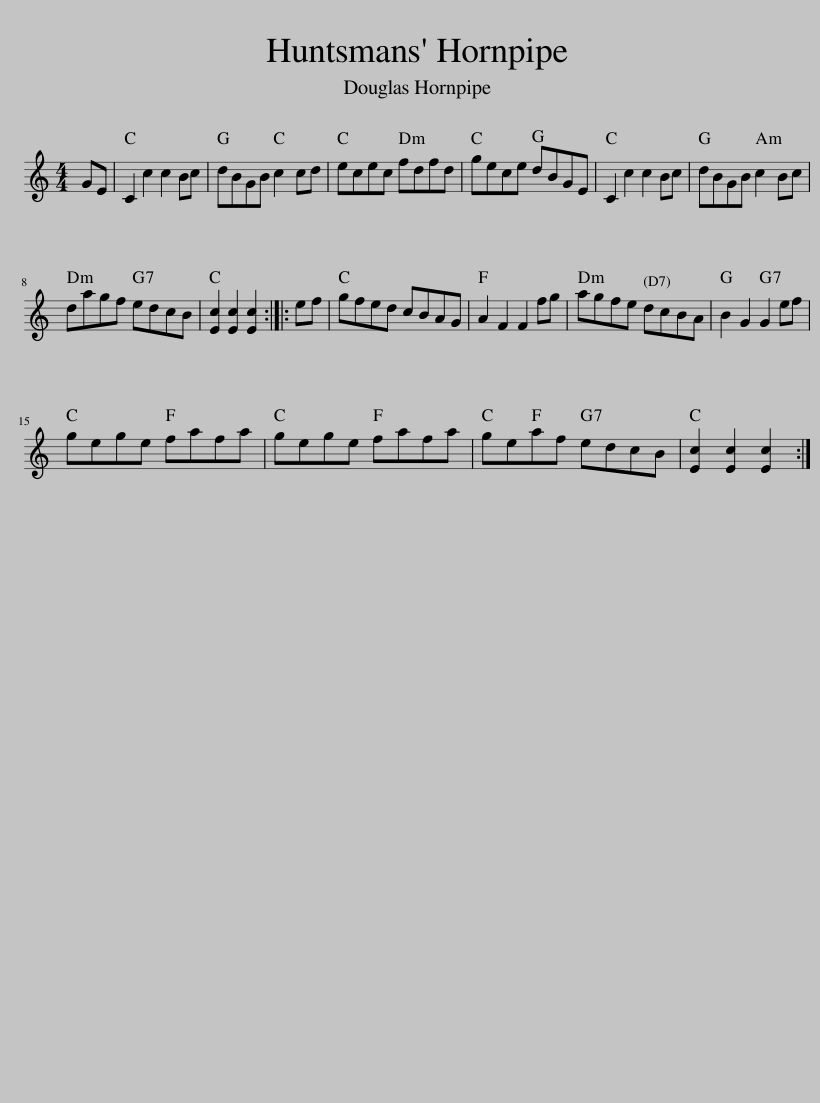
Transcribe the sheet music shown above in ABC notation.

X:1
L:1/8
M:4/4
I:linebreak $
K:C
V:1 treble
V:1
 GE | C2 c2 c2 Bc | dBGB c2 cd | ecec fdfd | gece dBGE | %5
 C2 c2 c2 Bc | dBGB c2 Bc |$ dagf edcB | [Ec]2 [Ec]2 [Ec]2 :: ef | %10
 gfed cBAG | A2 F2 F2 fg | agfe dcBA | B2 G2 G2 ef |$ gege fafa | %15
 gege fafa | geaf edcB | [Ec]2 [Ec]2 [Ec]2 :| %18
